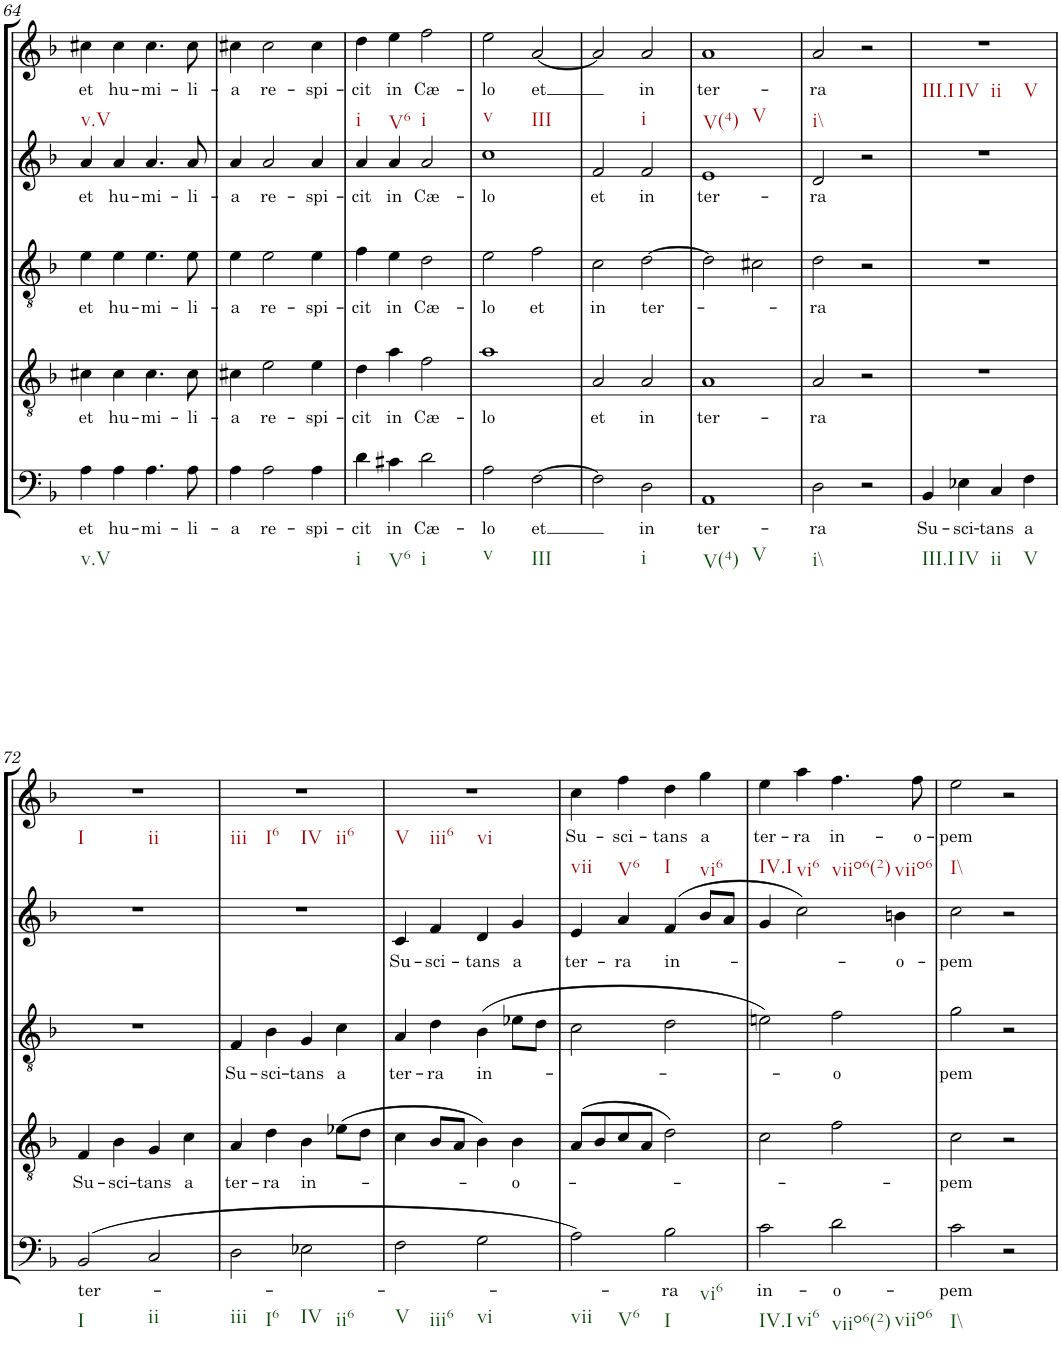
**kern	**text	**kern	**text	**kern	**text	**kern	**text	**kern	**text
*part5	*part5	*part4	*part4	*part3	*part3	*part2	*part2	*part1	*part1
*staff5	*staff5	*staff4	*staff4	*staff3	*staff3	*staff2	*staff2	*staff1	*staff1
*I"Basso	*	*I"Tenore	*	*I"Alto	*	*I"Alto	*	*I"Canto	*
!!LO:PB:g=z
*clefF4	*	*clefGv2	*	*clefGv2	*	*clefG2	*	*clefG2	*
*Trd7c12	*	*	*	*	*	*	*	*	*
*k[b-]	*	*k[b-]	*	*k[b-]	*	*k[b-]	*	*k[b-]	*
*F:	*	*F:	*	*F:	*	*F:	*	*F:	*
*M4/4	*	*M4/4	*	*M4/4	*	*M4/4	*	*M4/4	*
*met(c)	*	*met(c)	*	*met(c)	*	*met(c)	*	*met(c)	*
=64	=64	=64	=64	=64	=64	=64	=64	=64	=64
!	!	!	!	!	!	!	!	!LO:TX:b:t=v.V	!
!LO:TX:b:t=v.V	!	!	!	!	!	!	!	!	!
!	!LO:LY:b	!	!LO:LY:b	!	!LO:LY:b	!	!LO:LY:b	!	!LO:LY:b
4A\	et	4c#X\	et	4e\	et	4a/	et	4cc#X\	et
!	!LO:LY:b	!	!LO:LY:b	!	!LO:LY:b	!	!LO:LY:b	!	!LO:LY:b
4A\	hu-	4c#\	hu-	4e\	hu-	4a/	hu-	4cc#\	hu-
!	!LO:LY:b	!	!LO:LY:b	!	!LO:LY:b	!	!LO:LY:b	!	!LO:LY:b
4.A\	-mi-	4.c#\	-mi-	4.e\	-mi-	4.a/	-mi-	4.cc#\	-mi-
!	!LO:LY:b	!	!LO:LY:b	!	!LO:LY:b	!	!LO:LY:b	!	!LO:LY:b
8A\	-li-	8c#\	-li-	8e\	-li-	8a/	-li-	8cc#\	-li-
=65	=65	=65	=65	=65	=65	=65	=65	=65	=65
!	!LO:LY:b	!	!LO:LY:b	!	!LO:LY:b	!	!LO:LY:b	!	!LO:LY:b
4A\	-a	4c#X\	-a	4e\	-a	4a/	-a	4cc#X\	-a
!	!LO:LY:b	!	!LO:LY:b	!	!LO:LY:b	!	!LO:LY:b	!	!LO:LY:b
2A\	re-	2e\	re-	2e\	re-	2a/	re-	2cc#\	re-
!	!LO:LY:b	!	!LO:LY:b	!	!LO:LY:b	!	!LO:LY:b	!	!LO:LY:b
4A\	-spi-	4e\	-spi-	4e\	-spi-	4a/	-spi-	4cc#\	-spi-
=66	=66	=66	=66	=66	=66	=66	=66	=66	=66
!	!	!	!	!	!	!	!	!LO:TX:b:t=i	!
!LO:TX:b:t=i	!	!	!	!	!	!	!	!	!
!	!LO:LY:b	!	!LO:LY:b	!	!LO:LY:b	!	!LO:LY:b	!	!LO:LY:b
4d\	-cit	4d\	-cit	4f\	-cit	4a/	-cit	4dd\	-cit
!	!	!	!	!	!	!	!	!LO:TX:b:t=V6	!
!LO:TX:b:t=V6	!	!	!	!	!	!	!	!	!
!	!LO:LY:b	!	!LO:LY:b	!	!LO:LY:b	!	!LO:LY:b	!	!LO:LY:b
4c#X\	in	4a\	in	4e\	in	4a/	in	4ee\	in
!	!	!	!	!	!	!	!	!LO:TX:b:t=i	!
!LO:TX:b:t=i	!	!	!	!	!	!	!	!	!
!	!LO:LY:b	!	!LO:LY:b	!	!LO:LY:b	!	!LO:LY:b	!	!LO:LY:b
2d\	Cæ-	2f\	Cæ-	2d\	Cæ-	2a/	Cæ-	2ff\	Cæ-
=67	=67	=67	=67	=67	=67	=67	=67	=67	=67
!	!	!	!	!	!	!	!	!LO:TX:b:t=v	!
!LO:TX:b:t=v	!	!	!	!	!	!	!	!	!
!	!LO:LY:b	!	!LO:LY:b	!	!LO:LY:b	!	!LO:LY:b	!	!LO:LY:b
2A\	-lo	1a	-lo	2e\	-lo	1cc	-lo	2ee\	-lo
!	!	!	!	!	!	!	!	!LO:TX:b:t=III	!
!LO:TX:b:t=III	!	!	!	!	!	!	!	!	!
!	!LO:LY:b	!	!	!	!LO:LY:b	!	!	!	!LO:LY:b
[2F\	et	.	.	2f\	et	.	.	[2a/	et
=68	=68	=68	=68	=68	=68	=68	=68	=68	=68
!	!	!	!LO:LY:b	!	!LO:LY:b	!	!LO:LY:b	!	!
2F\]	.	2A/	et	2c\	in	2f/	et	2a/]	.
!	!	!	!	!	!	!	!	!LO:TX:b:t=i	!
!LO:TX:b:t=i	!	!	!	!	!	!	!	!	!
!	!LO:LY:b	!	!LO:LY:b	!	!LO:LY:b	!	!LO:LY:b	!	!LO:LY:b
2D\	in	2A/	in	[2d\	ter-	2f/	in	2a/	in
=69	=69	=69	=69	=69	=69	=69	=69	=69	=69
!	!	!	!	!	!	!	!	!LO:TX:b:t=V(4)	!
!	!	!	!	!	!	!	!	!LO:TX:b:t=V	!
!LO:TX:b:t=V(4)	!	!	!	!	!	!	!	!	!
!LO:TX:b:t=V	!	!	!	!	!	!	!	!	!
!	!LO:LY:b	!	!LO:LY:b	!	!	!	!LO:LY:b	!	!LO:LY:b
1AA	ter-	1A	ter-	2d\]	.	1e	ter-	1a	ter-
.	.	.	.	2c#X\	.	.	.	.	.
=70	=70	=70	=70	=70	=70	=70	=70	=70	=70
!	!	!	!	!	!	!	!	!LO:TX:b:t=i\\	!
!LO:TX:b:t=i\\	!	!	!	!	!	!	!	!	!
!	!LO:LY:b	!	!LO:LY:b	!	!LO:LY:b	!	!LO:LY:b	!	!LO:LY:b
2D\	-ra	2A/	-ra	2d\	-ra	2d/	-ra	2a/	-ra
2r	.	2r	.	2r	.	2r	.	2r	.
=71	=71	=71	=71	=71	=71	=71	=71	=71	=71
!	!	!	!	!	!	!	!	!LO:TX:b:t=III.I	!
!	!	!	!	!	!	!	!	!LO:TX:b:t=IV	!
!	!	!	!	!	!	!	!	!LO:TX:b:t=ii	!
!	!	!	!	!	!	!	!	!LO:TX:b:t=V	!
!LO:TX:b:t=III.I	!	!	!	!	!	!	!	!	!
!	!LO:LY:b	!	!	!	!	!	!	!	!
4BB-/	Su-	1r	.	1r	.	1r	.	1r	.
!LO:TX:b:t=IV	!	!	!	!	!	!	!	!	!
!	!LO:LY:b	!	!	!	!	!	!	!	!
4E-X\	-sci-	.	.	.	.	.	.	.	.
!LO:TX:b:t=ii	!	!	!	!	!	!	!	!	!
!	!LO:LY:b	!	!	!	!	!	!	!	!
4C/	-tans	.	.	.	.	.	.	.	.
!LO:TX:b:t=V	!	!	!	!	!	!	!	!	!
!	!LO:LY:b	!	!	!	!	!	!	!	!
4F\	a	.	.	.	.	.	.	.	.
!!LO:LB:g=z
=72	=72	=72	=72	=72	=72	=72	=72	=72	=72
!	!	!	!	!	!	!	!	!LO:TX:b:t=I	!
!	!	!	!	!	!	!	!	!LO:TX:b:t=ii	!
!LO:TX:b:t=I	!	!	!	!	!	!	!	!	!
!	!LO:LY:b	!	!LO:LY:b	!	!	!	!	!	!
(>2BB-/	ter-	4F/	Su-	1r	.	1r	.	1r	.
!	!	!	!LO:LY:b	!	!	!	!	!	!
.	.	4B-\	-sci-	.	.	.	.	.	.
!LO:TX:b:t=ii	!	!	!	!	!	!	!	!	!
!	!	!	!LO:LY:b	!	!	!	!	!	!
2C/	.	4G/	-tans	.	.	.	.	.	.
!	!	!	!LO:LY:b	!	!	!	!	!	!
.	.	4c\	a	.	.	.	.	.	.
=73	=73	=73	=73	=73	=73	=73	=73	=73	=73
!	!	!	!	!	!	!	!	!LO:TX:b:t=iii	!
!	!	!	!	!	!	!	!	!LO:TX:b:t=I6	!
!	!	!	!	!	!	!	!	!LO:TX:b:t=IV	!
!	!	!	!	!	!	!	!	!LO:TX:b:t=ii6	!
!LO:TX:b:t=iii	!	!	!	!	!	!	!	!	!
!LO:TX:b:t=I6	!	!	!	!	!	!	!	!	!
!	!	!	!LO:LY:b	!	!LO:LY:b	!	!	!	!
2D\	.	4A/	ter-	4F/	Su-	1r	.	1r	.
!	!	!	!LO:LY:b	!	!LO:LY:b	!	!	!	!
.	.	4d\	-ra	4B-\	-sci-	.	.	.	.
!LO:TX:b:t=IV	!	!	!	!	!	!	!	!	!
!LO:TX:b:t=ii6	!	!	!	!	!	!	!	!	!
!	!	!	!LO:LY:b	!	!LO:LY:b	!	!	!	!
2E-X\	.	4B-\	in-	4G/	-tans	.	.	.	.
!	!	!	!	!	!LO:LY:b	!	!	!	!
.	.	(>8e-X\L	.	4c\	a	.	.	.	.
.	.	8d\J	.	.	.	.	.	.	.
=74	=74	=74	=74	=74	=74	=74	=74	=74	=74
!	!	!	!	!	!	!	!	!LO:TX:b:t=V	!
!	!	!	!	!	!	!	!	!LO:TX:b:t=iii6	!
!	!	!	!	!	!	!	!	!LO:TX:b:t=vi	!
!LO:TX:b:t=V	!	!	!	!	!	!	!	!	!
!LO:TX:b:t=iii6	!	!	!	!	!	!	!	!	!
!	!	!	!	!	!LO:LY:b	!	!LO:LY:b	!	!
2F\	.	4c\	.	4A/	ter-	4c/	Su-	1r	.
!	!	!	!	!	!LO:LY:b	!	!LO:LY:b	!	!
.	.	8B-/L	.	4d\	-ra	4f/	-sci-	.	.
.	.	8A/J	.	.	.	.	.	.	.
!LO:TX:b:t=vi	!	!	!	!	!	!	!	!	!
!	!	!	!	!	!LO:LY:b	!	!LO:LY:b	!	!
2G\	.	4B-\)	.	(>4B-\	in-	4d/	-tans	.	.
!	!	!	!LO:LY:b	!	!	!	!LO:LY:b	!	!
.	.	4B-\	-o-	8e-X\L	.	4g/	a	.	.
.	.	.	.	8d\J	.	.	.	.	.
=75	=75	=75	=75	=75	=75	=75	=75	=75	=75
!	!	!	!	!	!	!	!	!LO:TX:b:t=vii	!
!LO:TX:b:t=vii	!	!	!	!	!	!	!	!	!
!LO:TX:b:t=V6	!	!	!	!	!	!	!	!	!
!	!	!	!	!	!	!	!LO:LY:b	!	!LO:LY:b
2A\)	.	(>8A/L	.	2c\	.	4e/	ter-	4cc\	Su-
.	.	8B-/	.	.	.	.	.	.	.
!	!	!	!	!	!	!	!	!LO:TX:b:t=V6	!
!	!	!	!	!	!	!	!LO:LY:b	!	!LO:LY:b
.	.	8c/	.	.	.	4a/	-ra	4ff\	-sci-
.	.	8A/J	.	.	.	.	.	.	.
!	!	!	!	!	!	!	!	!LO:TX:b:t=I	!
!LO:TX:b:t=I	!	!	!	!	!	!	!	!	!
!LO:TX:b:t=vi6	!	!	!	!	!	!	!	!	!
!	!LO:LY:b	!	!	!	!	!	!LO:LY:b	!	!LO:LY:b
2B-\	-ra	2d\)	.	2d\	.	(>4f/	in-	4dd\	-tans
!	!	!	!	!	!	!	!	!LO:TX:b:t=vi6	!
!	!	!	!	!	!	!	!	!	!LO:LY:b
.	.	.	.	.	.	8b-/L	.	4gg\	a
.	.	.	.	.	.	8a/J	.	.	.
=76	=76	=76	=76	=76	=76	=76	=76	=76	=76
!	!	!	!	!	!	!	!	!LO:TX:b:t=IV.I	!
!LO:TX:b:t=IV.I	!	!	!	!	!	!	!	!	!
!LO:TX:b:t=vi6	!	!	!	!	!	!	!	!	!
!	!LO:LY:b	!	!	!	!	!	!	!	!LO:LY:b
2c\	in-	2c\	.	2en\)	.	4g/	.	4ee\	ter-
!	!	!	!	!	!	!	!	!LO:TX:b:t=vi6	!
!	!	!	!	!	!	!	!	!	!LO:LY:b
.	.	.	.	.	.	2cc\)	.	4aa\	-ra
!	!	!	!	!	!	!	!	!LO:TX:b:t=viio6(2)	!
!	!	!	!	!	!	!	!	!LO:TX:b:t=viio6	!
!LO:TX:b:t=viio6(2)	!	!	!	!	!	!	!	!	!
!LO:TX:b:t=viio6	!	!	!	!	!	!	!	!	!
!	!LO:LY:b	!	!	!	!LO:LY:b	!	!	!	!LO:LY:b
2d\	-o-	2f\	.	2f\	-o	.	.	4.ff\	in-
!	!	!	!	!	!	!	!LO:LY:b	!	!
.	.	.	.	.	.	4bn\	-o-	.	.
!	!	!	!	!	!	!	!	!	!LO:LY:b
.	.	.	.	.	.	.	.	8ff\	-o-
=77	=77	=77	=77	=77	=77	=77	=77	=77	=77
!	!	!	!	!	!	!	!	!LO:TX:b:t=I\\	!
!LO:TX:b:t=I\\	!	!	!	!	!	!	!	!	!
!	!LO:LY:b	!	!LO:LY:b	!	!LO:LY:b	!	!LO:LY:b	!	!LO:LY:b
2c\	-pem	2c\	-pem	2g\	pem	2cc\	-pem	2ee\	-pem
2r	.	2r	.	2r	.	2r	.	2r	.
=	=	=	=	=	=	=	=	=	=
*-	*-	*-	*-	*-	*-	*-	*-	*-	*-
